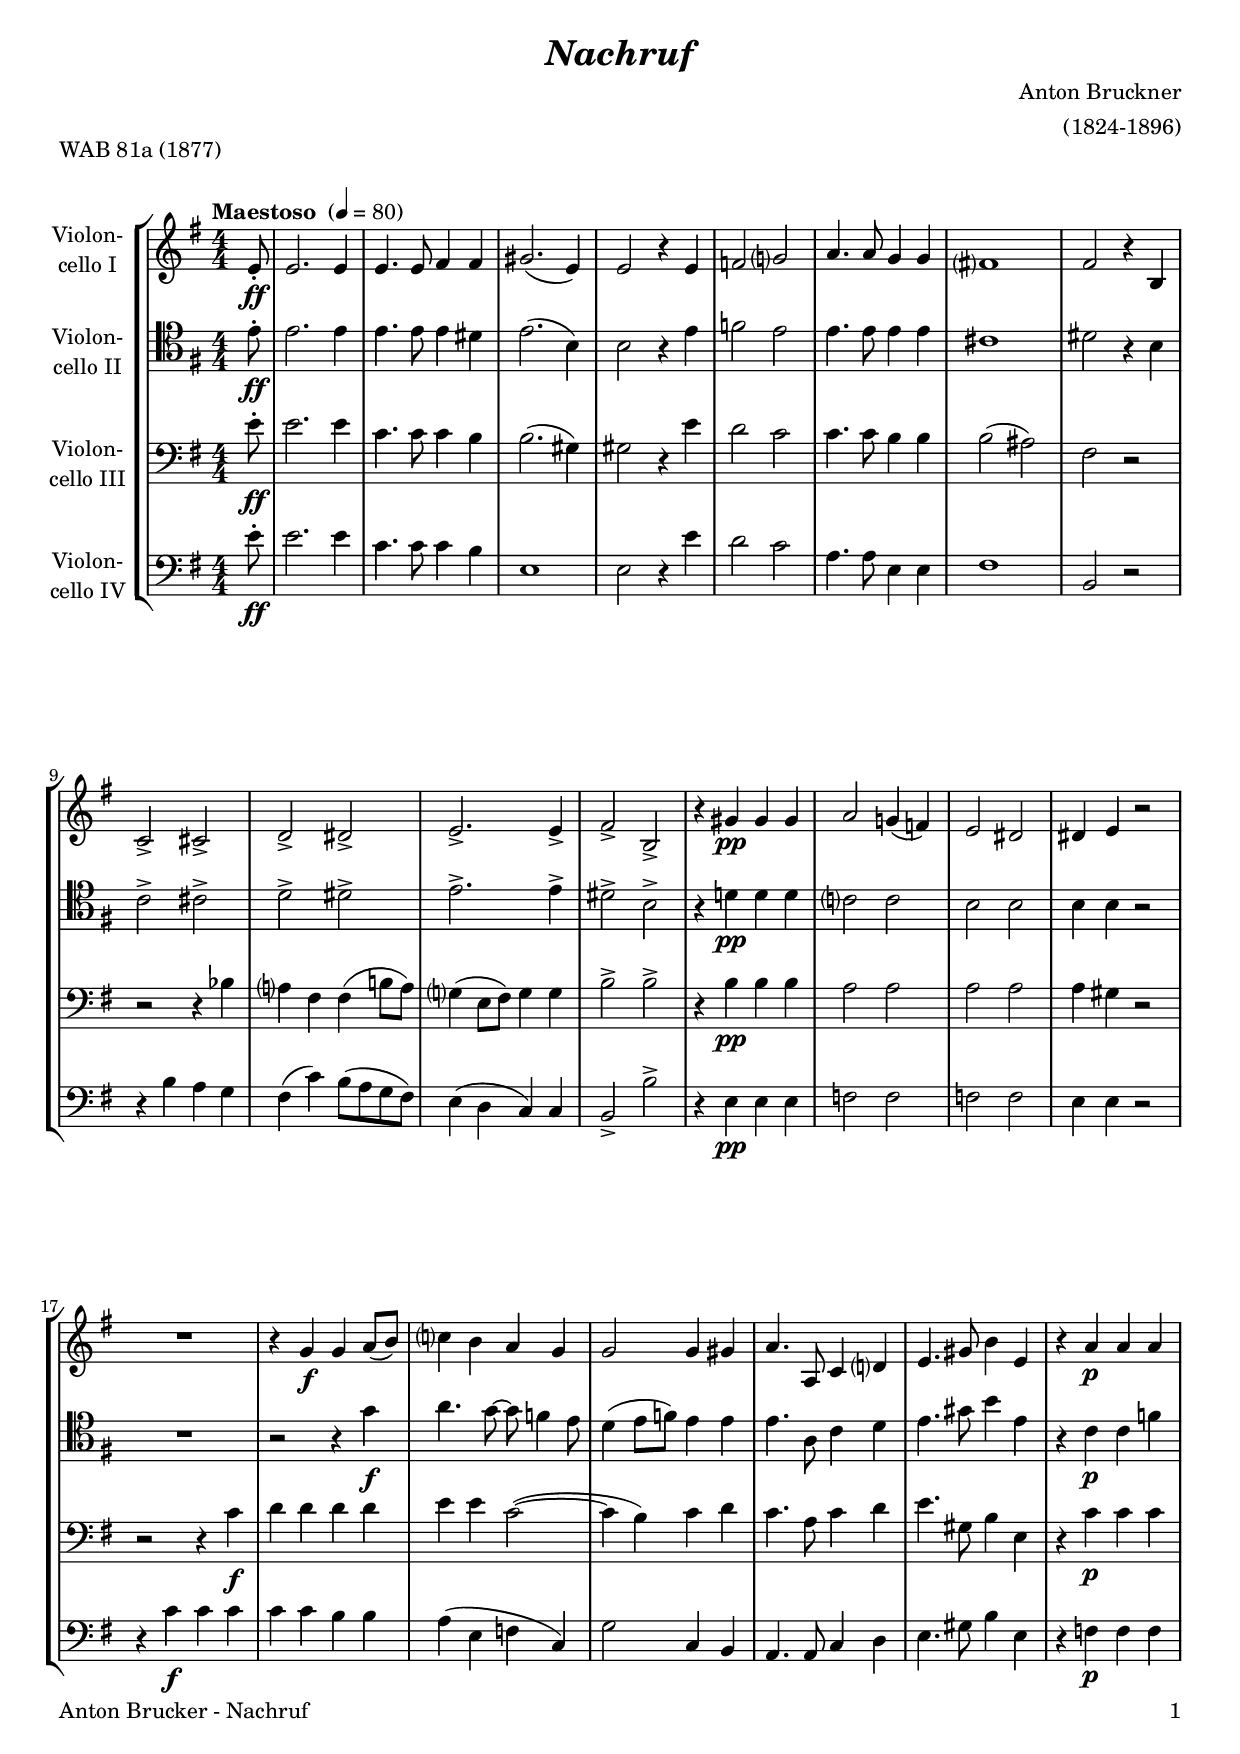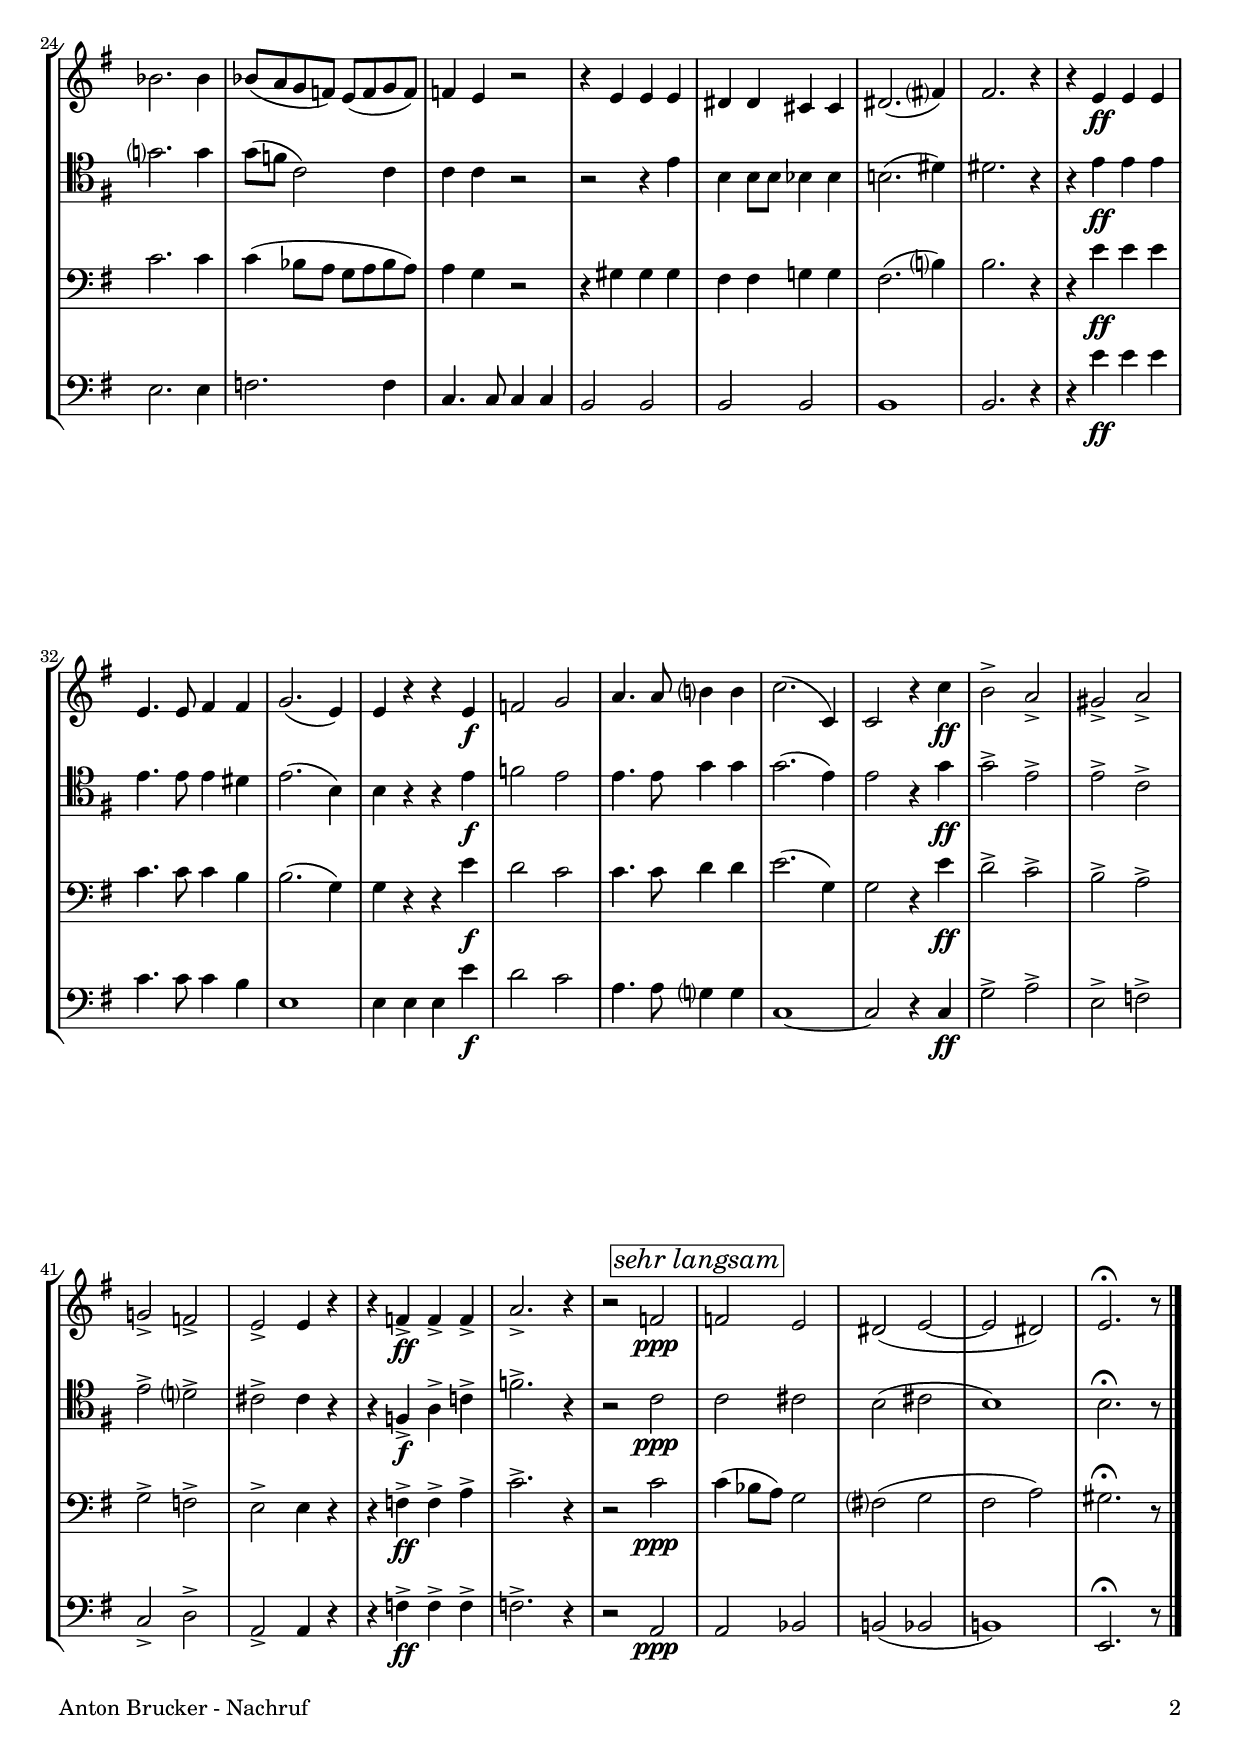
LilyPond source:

\version "2.24.1"
\include "deutsch.ly"

#(set-global-staff-size 19)

\header {
  title     = \markup \bold \italic "Nachruf"
  composer  = "Anton Bruckner"
  arranger  = "(1824-1896)"
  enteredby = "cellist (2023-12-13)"
  piece     = "WAB 81a (1877)"
}

voiceconsts = {
  \key g \minor
  \time 4/4
  \clef "bass"
  \numericTimeSignature
  \compressEmptyMeasures
  % Set default beaming for all staves
%  \set Timing.beamExceptions = #'()
%  \set Timing.baseMoment     = #(ly:make-moment 1 4)
%  \set Timing.beatStructure  = #'(1 1 1)
  \tempo "Maestoso " 4=80
}

mist = "string ensemble 1"
mivl = "violin"
miba = "cello"
mipz = "pizzicato strings"

sela = \mark \markup \box \italic "sehr langsam"

va = \relative c'' {
  \voiceconsts
  \clef "treble"
  
  \partial 8 g8-.\ff
  g2. g4
  g4. g8 a4 a
  h2.( g4)

  g2 r4 g
  as2 b?
  c4. c8 b4 b
  a?1

  a2 r4 d,
  es2-> e->
  f-> fis->
  g2.-> g4->

  a2-> d,->
  r4 h'\pp h h
  c2 b!4( as)
  g2 fis

  fis4 g r2
  R1
  r4 b\f b c8( d)
  es?4 d c b

  b2 b4 h
  c4. c,8 es4 f?
  g4. h8 d4 g,
  r c\p c c

  des2. des4
  des8( c b as) g( as b as)
  as4 g r2
  r4 g g g

  fis fis e e
  fis2.( a?4)
  a2. r4
  r4 g\ff g g

  g4. g8 a4 a
  b2.( g4)
  g r r g\f
  as2 b

  c4. c8 d?4 d
  es2.( es,4)
  es2 r4 es'\ff
  d2-> c->

  h-> c->
  b!-> as->
  g-> g4 r
  r as->\ff as-> as->

  c2.-> r4
  r2 as\ppp \sela
  as g
  fis( g~
  g fis)
  \partial 8*7 g2.\fermata r8 \bar "|."
}

vb = \relative c'' {
  \voiceconsts
  \clef "tenor"
  
  \partial 8 g8-.\ff
  g2. g4
  g4. g8 g4 fis
  g2.( d4)

  d2 r4 g
  as2 g
  g4. g8 g4 g
  e1

  fis2 r4 d
  es2-> e->
  f-> fis->
  g2.-> g4->

  fis2-> d->
  r4 f!\pp f f
  es?2 es
  d d

  d4 d r2
  R1
  r2 r4 b'\f
  c4. b8~ b as4 g8

  f4( g8 as) g4 g
  g4. c,8 es4 f
  g4. h8 d4 g,
  r es\p es as

  b?2. b4
  b8( as es2) es4
  es es r2
  r r4 g

  d d8 d des4 des
  d!2.( fis4)
  fis2. r4
  r g\ff g g

  g4. g8 g4 fis
  g2.( d4)
  d r r g\f
  as2 g

  g4. g8 b4 b
  b2.( g4)
  g2 r4 b\ff
  b2-> g->

  g-> es->
  g-> f?->
  e-> e4 r
  r as,->\f c-> es!->

  as2.-> r4
  r2 es\ppp \sela
  es e
  d( e
  d1)
  \partial 8*7 d2.\fermata r8 \bar "|."
}

vc = \relative c'' {
  \voiceconsts
  
  \partial 8 g8-.\ff
  g2. g4
  es4. es8 es4 d
  d2.( h4)

  h2 r4 g'
  f2 es
  es4. es8 d4 d
  d2( cis)

  a r
  r r4 des
  c? a a( d!8 c)
  b?4( g8 a) b4 b

  d2-> d->
  r4 d\pp d d
  c2 c
  c c

  c4 h r2
  r r4 es\f
  f f f f
  g g es2(~

  es4 d) es f
  es4. c8 es4 f
  g4. h,8 d4 g,
  r es'\p es es

  es2. es4
  es( des8 c b c des c)
  c4 b r2
  r4 h h h

  a a b! b
  a2.( d?4)
  d2. r4
  r g\ff g g

  es4. es8 es4 d
  d2.( b4)
  b r r g'\f
  f2 es

  es4. es8 f4 f
  g2.( b,4)
  b2 r4 g'\ff
  f2-> es->

  d-> c->
  b-> as->
  g-> g4 r
  r as->\ff as-> c->

  es2.-> r4
  r2 es\ppp \sela
  es4( des8 c) b2
  a?( b
  a c)
  \partial 8*7 h2.\fermata r8 \bar "|."
}

vd = \relative c'' {
  \voiceconsts
  
  \partial 8 g8-.\ff
  g2. g4
  es4. es8 es4 d
  g,1

  g2 r4 g'
  f2 es
  c4. c8 g4 g
  a1

  d,2 r
  r4 d' c b
  a( es') d8( c b a)
  g4( f es) es

  d2-> d'->
  r4 g,\pp g g
  as2 as
  as as

  g4 g r2
  r4 es'\f es es
  es es d d
  c( g as es)

  b'2 es,4 d
  c4. c8 es4 f
  g4. h8 d4 g,
  r as\p as as

  g2. g4
  as2. as4
  es4. es8 es4 es
  d2 d

  d d
  d1
  d2. r4
  r g'\ff g g

  es4. es8 es4 d
  g,1
  g4 g g g'\f
  f2 es

  c4. c8 b?4 b
  es,1~
  es2 r4 es\ff
  b'2-> c->

  g-> as->
  es-> f->
  c-> c4 r
  r as'->\ff as-> as->

  as2.-> r4
  r2 c,\ppp \sela
  c des
  d!( des
  d!1)
  \partial 8*7 g,2.\fermata r8 \bar "|."
}


music = \new StaffGroup <<
      \new Staff {
	\set Staff.midiInstrument = \miba
	\set Staff.instrumentName = \markup \center-column { "Violon-" "cello I" }
	\transpose g e { \va }
      }

      \new Staff {
	\set Staff.midiInstrument = \miba
	\set Staff.instrumentName = \markup \center-column { "Violon-" "cello II" }
	\transpose g e { \vb }
      }

      \new Staff {
	\set Staff.midiInstrument = \miba
	\set Staff.instrumentName = \markup \center-column { "Violon-" "cello III" }
	\transpose g e { \vc }
      }

      \new Staff {
	\set Staff.midiInstrument = \miba
	\set Staff.instrumentName = \markup \center-column { "Violon-" "cello IV" }
	\transpose g e { \vd }
      }
>>

\book {
  \paper {
    print-page-number = ##t
    print-first-page-number = ##t
    ragged-last-bottom = ##f
    oddHeaderMarkup = \markup \null
    evenHeaderMarkup = \markup \null
    oddFooterMarkup = \markup {
      \fill-line {
        \if \should-print-page-number
        "Anton Brucker - Nachruf" \fromproperty #'page:page-number-string
      }
    }
    evenFooterMarkup = \oddFooterMarkup
  } \score {
    \music
    \layout {}
  }

  \score {
    \unfoldRepeats \music

    \midi {
      \context {
        \Score
      }
    }
  }
}